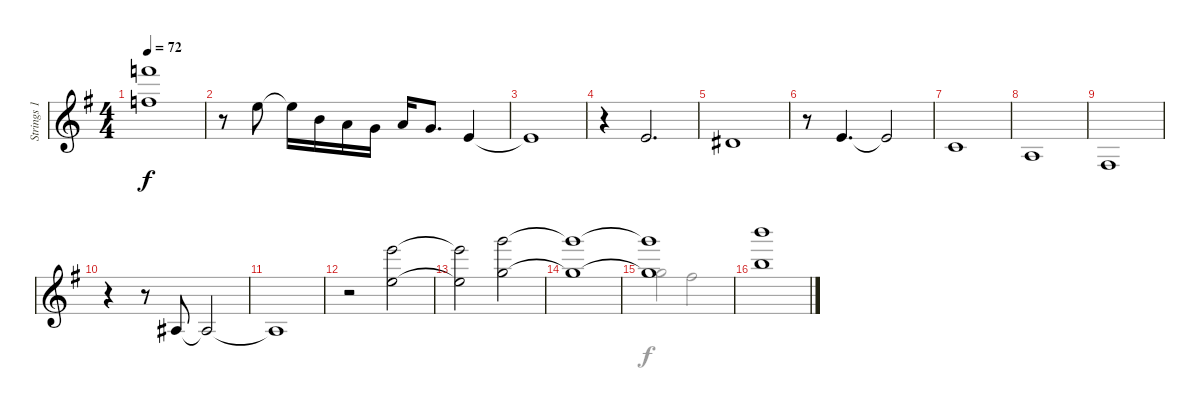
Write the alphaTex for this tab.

\track ("Strings 1" "Strings 1") {instrument stringensemble2}
\staff {score}
\tuning (E5 B4 G4 D4 A3 E3) {hide}
\voice
\ts (4 4)
\tempo 72
\clef g2
\ks eminor
(1.1{t} 18.2{t}).1{dy f} |
r.8 0.1.8 0.1{t}.16 0.2.16 2.3.16 0.3.16 2.3.16 0.3.8{d} 2.4.4 |
2.4{t}.1 |
r.4 2.4.2{d} |
1.4.1 |
r.8 2.4.4{d} 2.4{t}.2 |
3.5.1 |
0.5.1 |
2.6.1 |
r.4 r.8 1.5.8 1.5{t}.2 |
1.5{t}.1 |
r.2 (12.1 5.2).2 |
(12.1{t} 5.2{t}).2 (15.1 8.2).2 |
(15.1{t} 8.2{t}).1 |
(15.1{t} 8.2{t}).1 |
(7.1 24.2).1
\voice
\clef g2
\ottava regular
\simile none
\ks eminor
|
|
|
|
|
|
|
|
|
|
|
|
|
|
3.1.2 2.1.2 |
